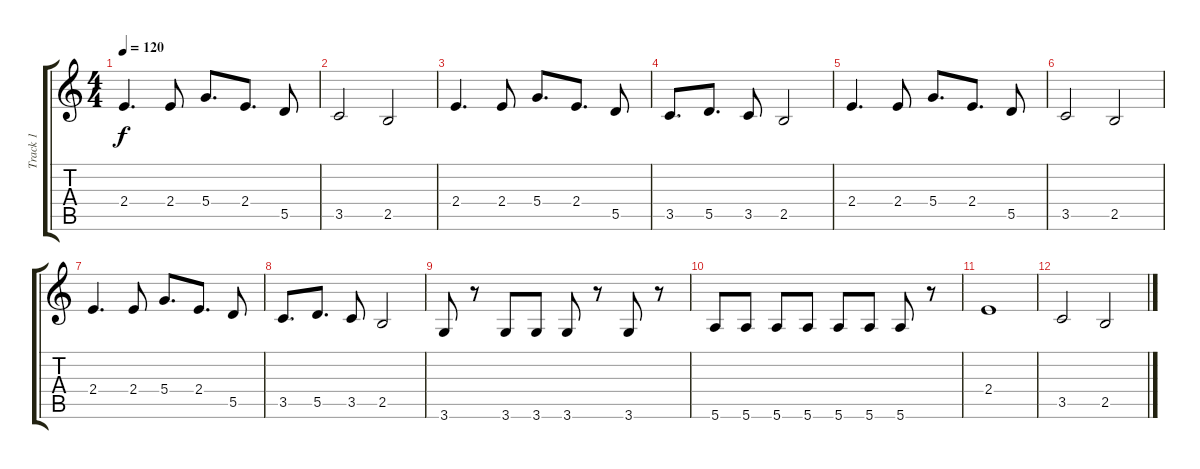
\track ("Track 1" "Track 1") {instrument acousticguitarsteel}
\staff {score tabs}
\tuning (E4 B3 G3 D3 A2 E2) {hide}
\ts (4 4)
\tempo 120
\clef g2
\ks c
2.4.4{d dy f instrument acousticguitarsteel} 2.4.8 5.4.8{d} 2.4.8{d} 5.5.8 |
3.5.2 2.5.2 |
2.4.4{d} 2.4.8 5.4.8{d} 2.4.8{d} 5.5.8 |
3.5.8{d} 5.5.8{d} 3.5.8 2.5.2 |
2.4.4{d} 2.4.8 5.4.8{d} 2.4.8{d} 5.5.8 |
3.5.2 2.5.2 |
2.4.4{d} 2.4.8 5.4.8{d} 2.4.8{d} 5.5.8 |
3.5.8{d} 5.5.8{d} 3.5.8 2.5.2 |
3.6.8 r.8 3.6.8 3.6.8 3.6.8 r.8 3.6.8 r.8 |
5.6.8 5.6.8 5.6.8 5.6.8 5.6.8 5.6.8 5.6.8 r.8 |
2.4.1 |
3.5.2 2.5.2
